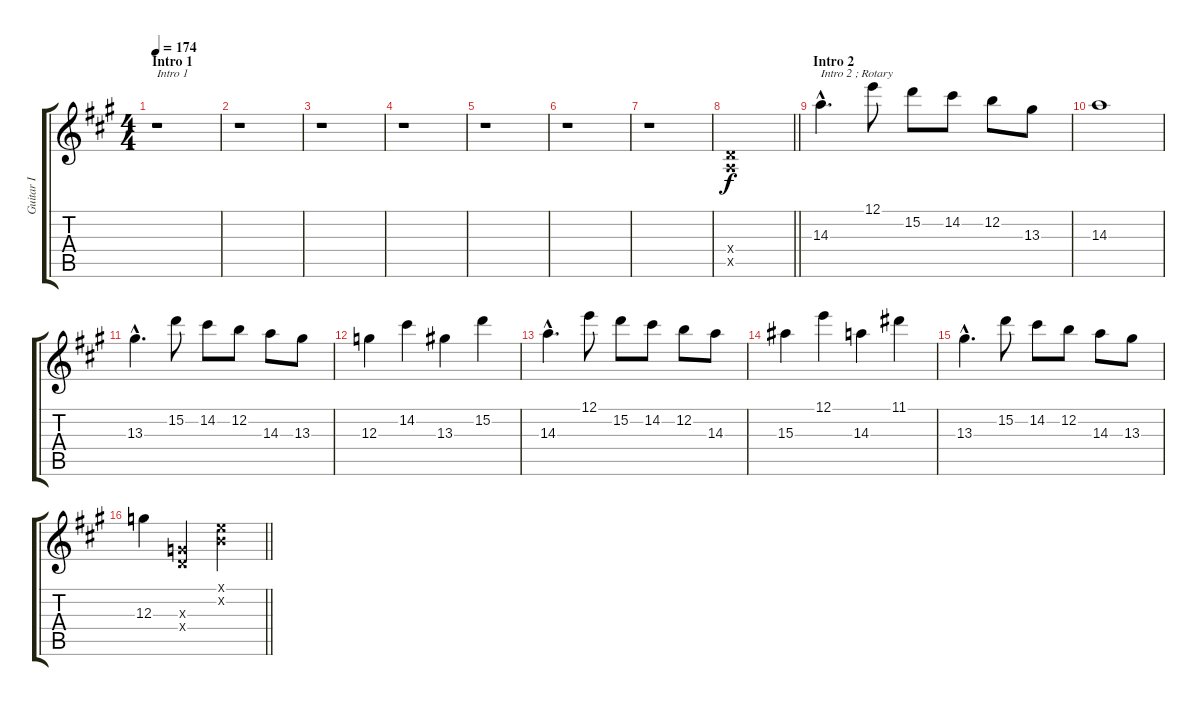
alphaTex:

\track ("Guitar I" "Guitar I") {instrument overdrivenguitar}
\staff {score tabs}
\tuning (E4 B3 G3 D3 A2 E2) {hide}
\ts (4 4)
\section ("" "Intro 1")
\tempo 174
\clef g2
\ks a
r.1{txt "Intro 1" dy f instrument overdrivenguitar} |
r.1 |
r.1 |
r.1 |
r.1 |
r.1 |
r.1 |
\barLineRight lightlight
(0.4{x} 0.5{x}).1 |
\section ("" "Intro 2")
14.3{hac}.4{d txt "Intro 2 ; Rotary"} 12.1.8 15.2.8 14.2.8 12.2.8 13.3.8 |
14.3.1 |
13.3{hac}.4{d} 15.2.8 14.2.8 12.2.8 14.3.8 13.3.8 |
12.3.4 14.2.4 13.3.4 15.2.4 |
14.3{hac}.4{d} 12.1.8 15.2.8 14.2.8 12.2.8 14.3.8 |
15.3.4 12.1.4 14.3.4 11.1.4 |
13.3{hac}.4{d} 15.2.8 14.2.8 12.2.8 14.3.8 13.3.8 |
\barLineRight lightlight
12.3.4 (0.3{x} 0.4{x}).4 (0.1{x} 0.2{x}).2
